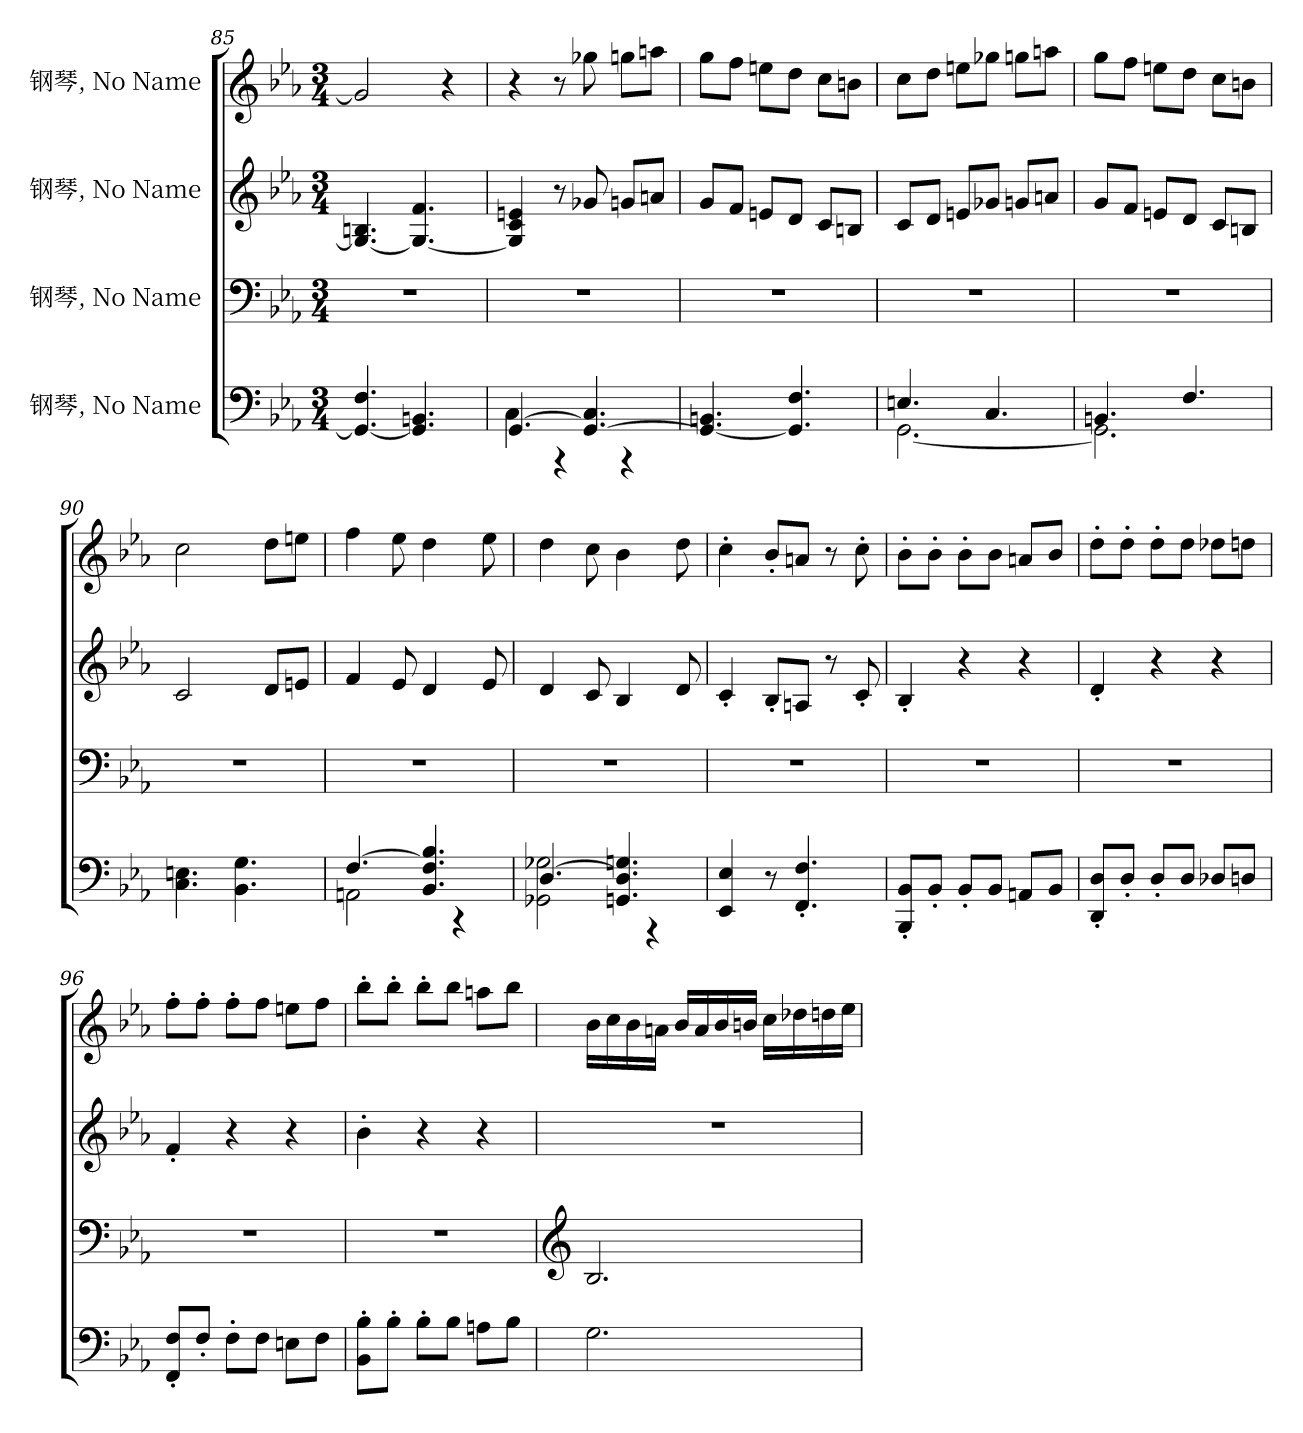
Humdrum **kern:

**kern	**kern	**kern	**kern
*part4	*part3	*part2	*part1
*staff4	*staff3	*staff2	*staff1
*I"钢琴, No Name	*I"钢琴, No Name	*I"钢琴, No Name	*I"钢琴, No Name
!!LO:LB:g=z
*clefF4	*clefF4	*clefG2	*clefG2
*k[b-e-a-]	*k[b-e-a-]	*k[b-e-a-]	*k[b-e-a-]
*M3/4	*M3/4	*M3/4	*M3/4
=85	=85	=85	=85
4.GG/_ 4.F/	2.r	4.G/_ 4.Bn/	2g/]
4.GG/] 4.BBn/	.	4.G/_ 4.f/	.
.	.	.	4r
=86	=86	=86	=86
*	*	*	*MM185
*^	*	*	*
[4.GG/	4C\	2.r	4G/] 4c/ 4en/	4r
.	4r	.	8r	8r
4.GG/_ 4.C/	.	.	8g-X/	8gg-X\
.	4r	.	8gn/L	8ggn\L
.	.	.	8an/J	8aan\J
*v	*v	*	*	*
=87	=87	=87	=87
4.GG/_ 4.BBn/	2.r	8g/L	8gg\L
.	.	8f/J	8ff\J
.	.	8en/L	8een\L
4.GG/] 4.F/	.	8d/J	8dd\J
.	.	8c/L	8cc\L
.	.	8Bn/J	8bn\J
=88	=88	=88	=88
*	*	*	*MM185
*^	*	*	*
4.En/	[2.GG\	2.r	8c/L	8cc\L
.	.	.	8d/J	8dd\J
.	.	.	8en/L	8een\L
4.C/	.	.	8g-X/J	8gg-X\J
.	.	.	8gn/L	8ggn\L
.	.	.	8an/J	8aan\J
=89	=89	=89	=89	=89
4.BBn/	2.GG\]	2.r	8g/L	8gg\L
.	.	.	8f/J	8ff\J
.	.	.	8en/L	8een\L
4.F/	.	.	8d/J	8dd\J
.	.	.	8c/L	8cc\L
.	.	.	8Bn/J	8bn\J
*v	*v	*	*	*
!!LO:LB:g=z
=90	=90	=90	=90
*	*	*	*MM185
4.C\ 4.En\	2.r	2c/	2cc\
4.BB-\ 4.G\	.	.	.
.	.	8d/L	8dd\L
.	.	8en/J	8een\J
=91	=91	=91	=91
*^	*	*	*
[4.F/	2AAn\	2.r	4f/	4ff\
.	.	.	8e-/	8ee-\
4.BB-/ 4.F/] 4.B-/	.	.	4d/	4dd\
.	4r	.	.	.
.	.	.	8e-/	8ee-\
=92	=92	=92	=92	=92
*	*	*	*	*MM185
[4.D/	2GG-X\ 2G-X\	2.r	4d/	4dd\
.	.	.	8c/	8cc\
4.GGn/ 4.D/] 4.Gn/	.	.	4B-/	4b-\
.	4r	.	.	.
.	.	.	8d/	8dd\
*v	*v	*	*	*
=93	=93	=93	=93
4EE-/ 4E-/	2.r	4c'/	4cc'\
8r	.	8B-'/L	8b-'/L
4.FF/' 4.F/'	.	8An/J	8an/J
.	.	8r	8r
.	.	8c'/	8cc'\
=94	=94	=94	=94
*	*	*	*MM185
8BBB-/' 8BB-/'L	2.r	4B-'/	8b-'\L
8BB-'/J	.	.	8b-'\J
8BB-'/L	.	4r	8b-'\L
8BB-/J	.	.	8b-\J
8AAn/L	.	4r	8an/L
8BB-/J	.	.	8b-/J
!!LO:PB:g=z
=95	=95	=95	=95
8DD/' 8D/'L	2.r	4d'/	8dd'\L
8D'/J	.	.	8dd'\J
8D'/L	.	4r	8dd'\L
8D/J	.	.	8dd\J
8D-X/L	.	4r	8dd-X\L
8Dn/J	.	.	8ddn\J
=96	=96	=96	=96
8FF/' 8F/'L	2.r	4f'/	8ff'\L
8F'/J	.	.	8ff'\J
8F'\L	.	4r	8ff'\L
8F\J	.	.	8ff\J
8En\L	.	4r	8een\L
8F\J	.	.	8ff\J
=97	=97	=97	=97
8BB-\' 8B-\'L	2.r	4b-'\	8bb-'\L
8B-'\J	.	.	8bb-'\J
8B-'\L	.	4r	8bb-'\L
8B-\J	.	.	8bb-\J
8An\L	.	4r	8aan\L
8B-\J	.	.	8bb-\J
=98	=98	=98	=98
*	*clefG2	*	*
*	*	*	*MM185
2.G\	2.B-/	2.r	16b-\LL
.	.	.	16cc\
.	.	.	16b-\
.	.	.	16an\JJ
.	.	.	16b-/LL
.	.	.	16a/
.	.	.	16b-/
.	.	.	16bn/JJ
.	.	.	16cc\LL
.	.	.	16dd-X\
.	.	.	16ddn\
.	.	.	16ee-\JJ
=	=	=	=
*-	*-	*-	*-
